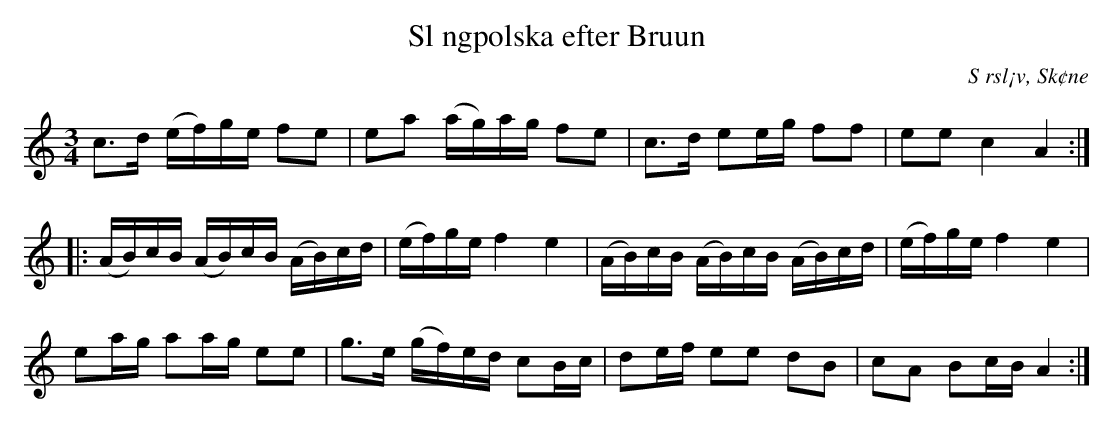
X:1
T:Sl ngpolska efter Bruun
O:S rsl¡v, Sk¢ne
M:3/4
L:1/16
K:C
c2>d2 (ef)ge f2e2 | e2a2 (ag)ag f2e2 | c2>d2 e2eg f2f2 | e2e2 c4 A4 ::$ (AB)cB (AB)cB (AB)cd | %5
 (ef)ge f4 e4 | (AB)cB (AB)cB (AB)cd | (ef)ge f4 e4 |$ e2ag a2ag e2e2 | g2>e2 (gf)ed c2Bc | %10
 d2ef e2e2 d2B2 | c2A2 B2cB A4 :| %12
